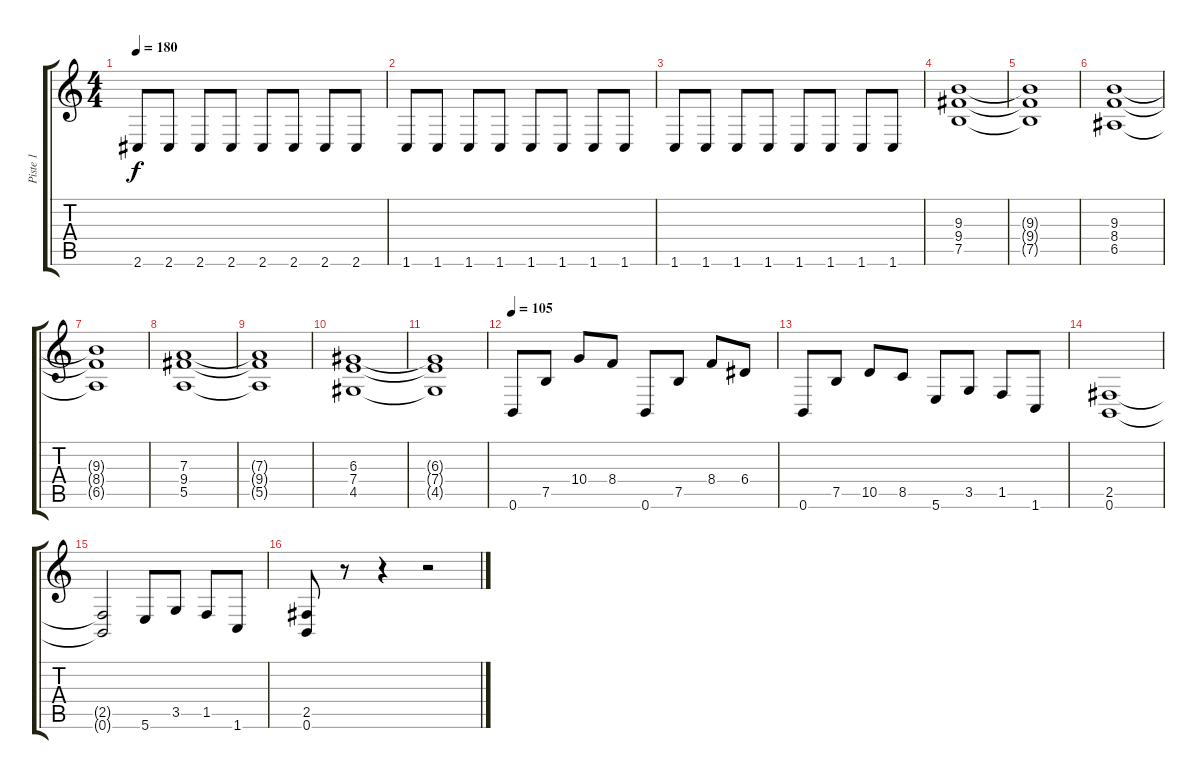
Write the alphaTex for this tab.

\track ("Piste 1" "Piste 1") {instrument distortionguitar}
\staff {score tabs}
\tuning (B3 Gb3 D3 A2 E2 B1) {hide}
\ts (4 4)
\tempo 180
\clef g2
\ks c
2.6.8{dy f} 2.6.8 2.6.8 2.6.8 2.6.8 2.6.8 2.6.8 2.6.8 |
1.6.8 1.6.8 1.6.8 1.6.8 1.6.8 1.6.8 1.6.8 1.6.8 |
1.6.8 1.6.8 1.6.8 1.6.8 1.6.8 1.6.8 1.6.8 1.6.8 |
(9.3 9.4 7.5).1 |
(9.3{t} 9.4{t} 7.5{t}).1 |
(9.3 8.4 6.5).1 |
(9.3{t} 8.4{t} 6.5{t}).1 |
(7.3 9.4 5.5).1 |
(7.3{t} 9.4{t} 5.5{t}).1 |
(6.3 7.4 4.5).1 |
(6.3{t} 7.4{t} 4.5{t}).1 |
\tempo 105
0.6.8 7.5.8 10.4.8 8.4.8 0.6.8 7.5.8 8.4.8 6.4.8 |
0.6.8 7.5.8 10.5.8 8.5.8 5.6.8 3.5.8 1.5.8 1.6.8 |
(2.5 0.6).1 |
(2.5{t} 0.6{t}).2 5.6.8 3.5.8 1.5.8 1.6.8 |
(2.5 0.6).8 r.8 r.4 r.2
